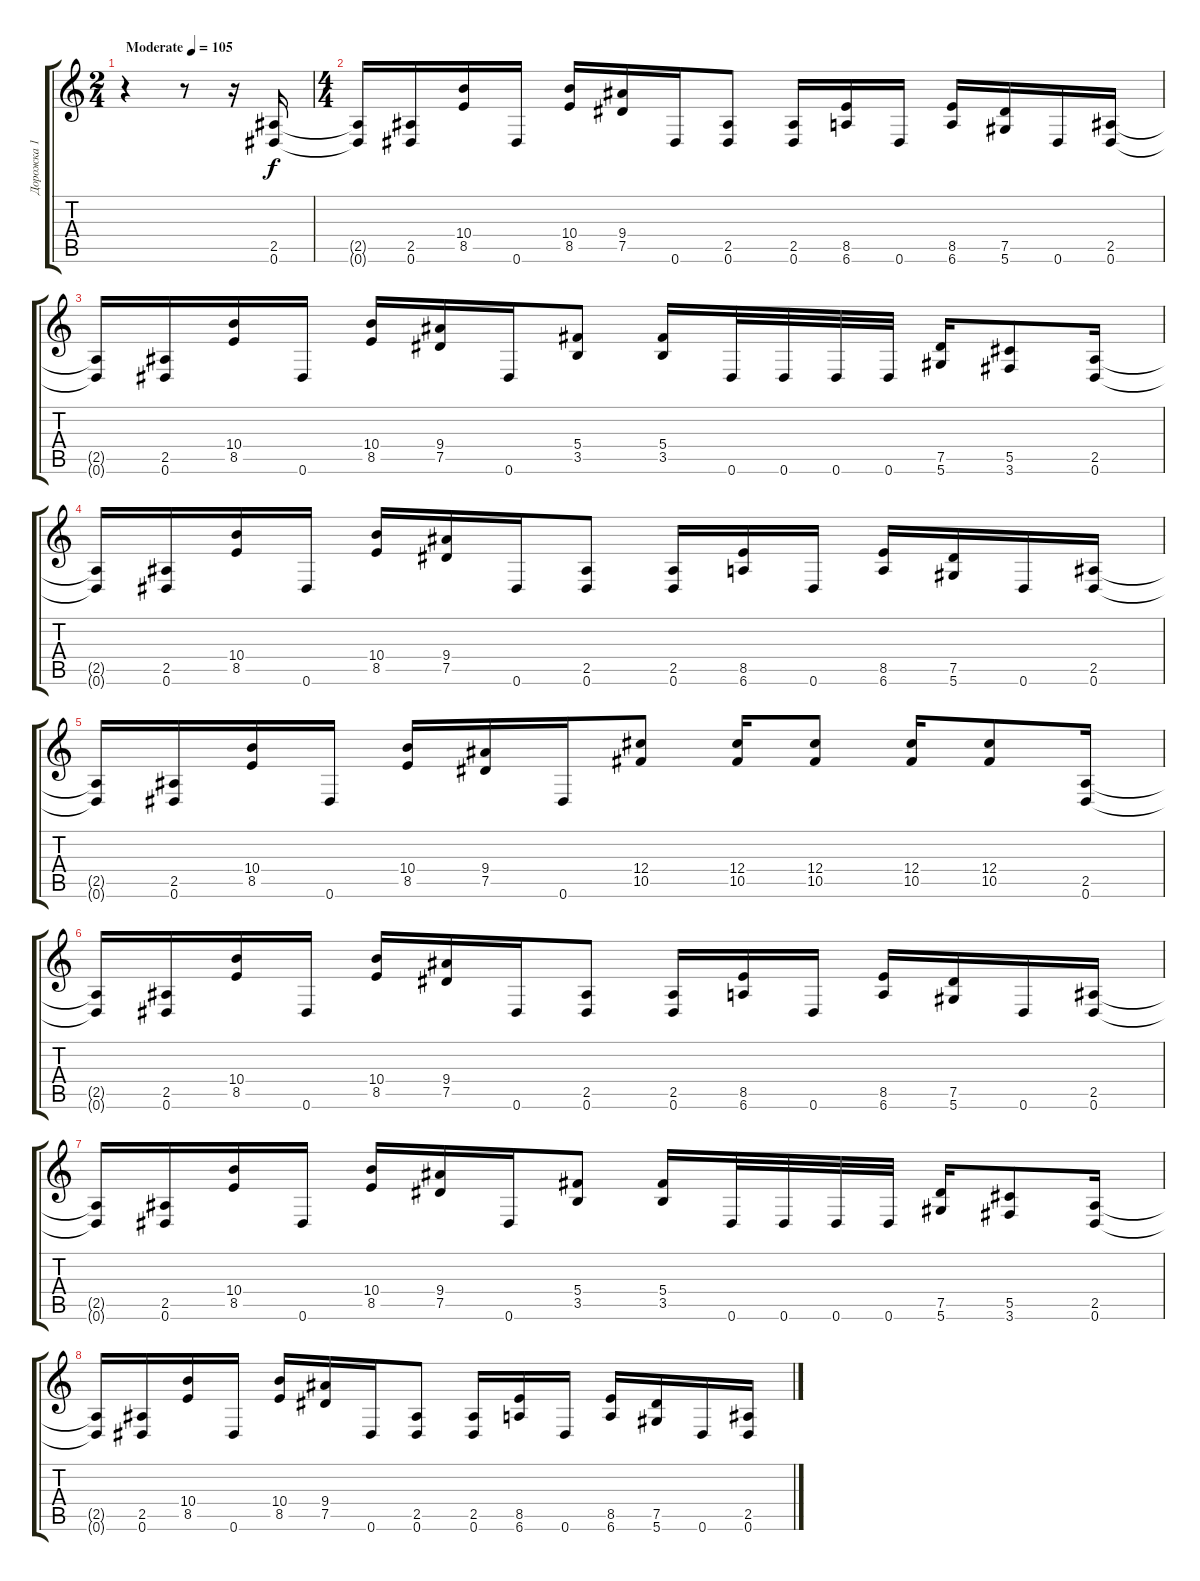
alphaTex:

\track ("Дорожка 1" "Дорожка 1") {instrument distortionguitar}
\staff {score tabs}
\tuning (Eb4 Bb3 Gb3 Db3 Ab2 Eb2) {hide}
\ts (2 4)
\tempo (105 "Moderate")
\clef g2
\ks c
r.4{dy f instrument distortionguitar} r.8 r.16 (2.5 0.6).16 |
\ts (4 4)
(2.5{t} 0.6{t}).16 (2.5 0.6).16 (10.4 8.5).16 0.6.16 (10.4 8.5).16 (9.4 7.5).16 0.6.16 (2.5 0.6).8 (2.5 0.6).16 (8.5 6.6).16 0.6.16 (8.5 6.6).16 (7.5 5.6).16 0.6.16 (2.5 0.6).16 |
(2.5{t} 0.6{t}).16 (2.5 0.6).16 (10.4 8.5).16 0.6.16 (10.4 8.5).16 (9.4 7.5).16 0.6.16 (5.4 3.5).8 (5.4 3.5).16 0.6.32 0.6.32 0.6.32 0.6.32 (7.5 5.6).16 (5.5 3.6).8 (2.5 0.6).16 |
(2.5{t} 0.6{t}).16 (2.5 0.6).16 (10.4 8.5).16 0.6.16 (10.4 8.5).16 (9.4 7.5).16 0.6.16 (2.5 0.6).8 (2.5 0.6).16 (8.5 6.6).16 0.6.16 (8.5 6.6).16 (7.5 5.6).16 0.6.16 (2.5 0.6).16 |
(2.5{t} 0.6{t}).16 (2.5 0.6).16 (10.4 8.5).16 0.6.16 (10.4 8.5).16 (9.4 7.5).16 0.6.16 (12.4 10.5).8 (12.4 10.5).16 (12.4 10.5).8 (12.4 10.5).16 (12.4 10.5).8 (2.5 0.6).16 |
(2.5{t} 0.6{t}).16 (2.5 0.6).16 (10.4 8.5).16 0.6.16 (10.4 8.5).16 (9.4 7.5).16 0.6.16 (2.5 0.6).8 (2.5 0.6).16 (8.5 6.6).16 0.6.16 (8.5 6.6).16 (7.5 5.6).16 0.6.16 (2.5 0.6).16 |
(2.5{t} 0.6{t}).16 (2.5 0.6).16 (10.4 8.5).16 0.6.16 (10.4 8.5).16 (9.4 7.5).16 0.6.16 (5.4 3.5).8 (5.4 3.5).16 0.6.32 0.6.32 0.6.32 0.6.32 (7.5 5.6).16 (5.5 3.6).8 (2.5 0.6).16 |
(2.5{t} 0.6{t}).16 (2.5 0.6).16 (10.4 8.5).16 0.6.16 (10.4 8.5).16 (9.4 7.5).16 0.6.16 (2.5 0.6).8 (2.5 0.6).16 (8.5 6.6).16 0.6.16 (8.5 6.6).16 (7.5 5.6).16 0.6.16 (2.5 0.6).16
